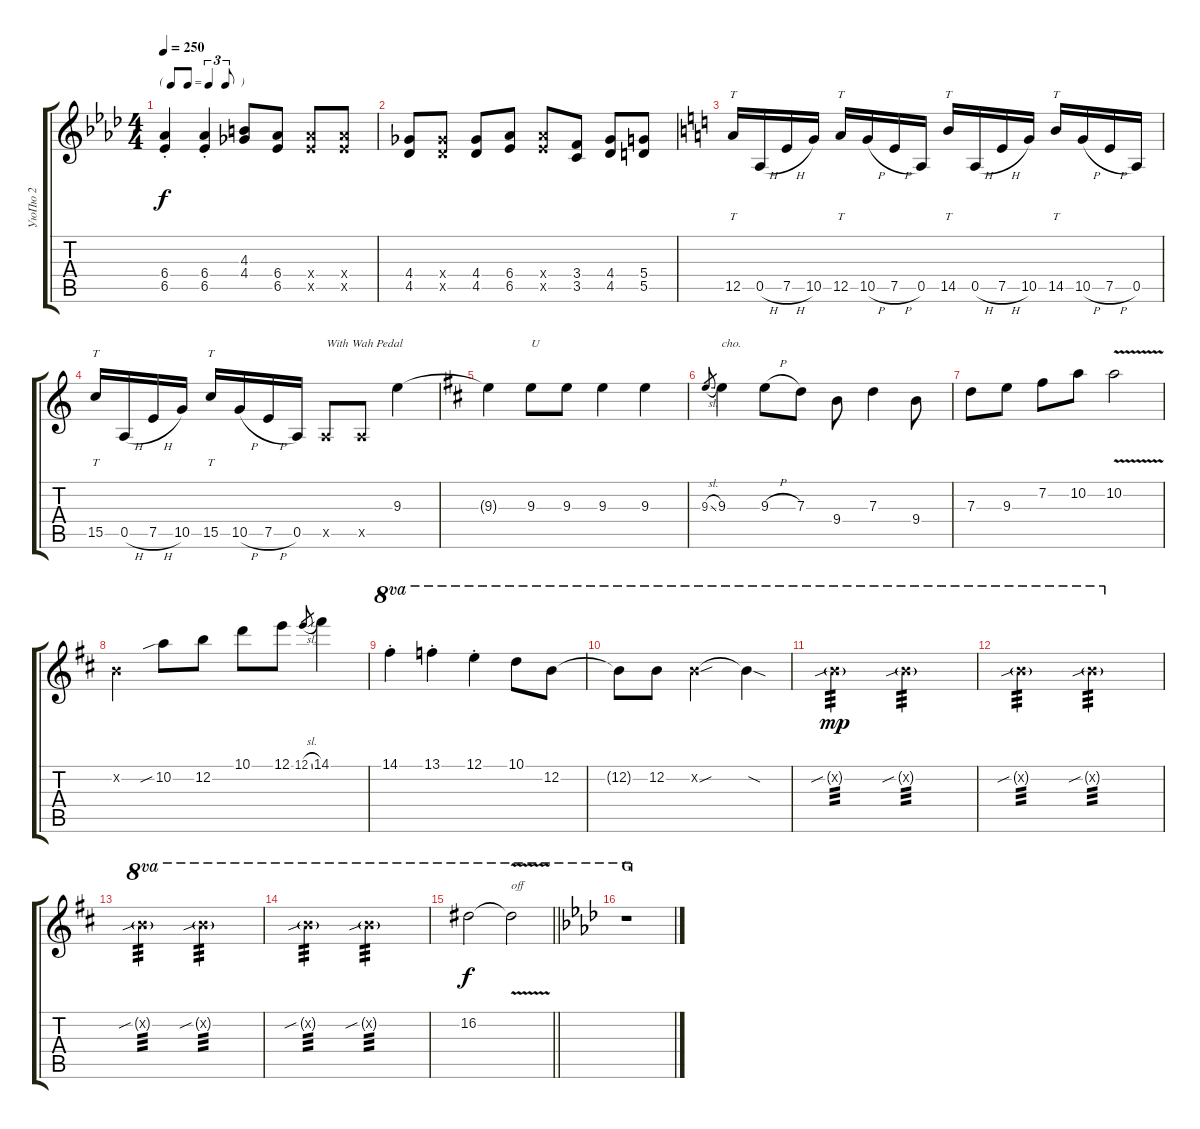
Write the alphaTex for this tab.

\track ("УюПю 2" "УюПю 2") {instrument overdrivenguitar}
\staff {score tabs}
\tuning (E4 B3 G3 D3 A2 E2) {hide}
\ts (4 4)
\tf triplet8th
\tempo 250
\clef g2
\ks ab
(6.4{st} 6.5{st}).4{dy f} (6.4{st} 6.5{st}).4 (4.3 4.4).8 (6.4 6.5).8 (6.4{x} 6.5{x}).8 (6.4{x} 6.5{x}).8 |
(4.4 4.5).8 (4.4{x} 4.5{x}).8 (4.4 4.5).8 (6.4 6.5).8 (6.4{x} 6.5{x}).8 (3.4 3.5).8 (4.4 4.5).8 (5.4 5.5).8 |
\ks c
12.5.16{tt} 0.5{h}.16 7.5{h}.16 10.5.16 12.5.16{tt} 10.5{h}.16 7.5{h}.16 0.5.16 14.5.16{tt} 0.5{h}.16 7.5{h}.16 10.5.16 14.5.16{tt} 10.5{h}.16 7.5{h}.16 0.5.16 |
15.5.16{tt} 0.5{h}.16 7.5{h}.16 10.5.16 15.5.16{tt} 10.5{h}.16 7.5{h}.16 0.5.16 0.5{x}.8{txt "With Wah Pedal"} 0.5{x}.8 9.3.4{volume 16} |
\ks d
9.3{t}.4 9.3.8{txt "U"} 9.3.8 9.3.4 9.3.4 |
9.3{sl}.8{gr} 9.3.4{txt "cho."} 9.3{h}.8 7.3.8 9.4.8 7.3.4 9.4.8 |
7.3.8 9.3.8 7.2.8 10.2.8 10.2{v}.2 |
0.2{x}.4 10.2{sib}.8 12.2.8 10.1.8 12.1.8 12.1{sl}.8{gr} 14.1.4 |
14.1{st}.4{ot 8va} 13.1{st}.4{ot 8va} 12.1{st}.4{ot 8va} 10.1.8{ot 8va} 12.2.8{ot 8va} |
12.2{t}.8{ot 8va} 12.2.8{ot 8va} 12.2{sou x}.2{ot 8va} 12.2{sod t}.4{ot 8va} |
12.2{sib g x}.2{ot 8va tp 3 dy mp} 12.2{sib g x}.2{ot 8va tp 3} |
12.2{sib g x}.2{ot 8va tp 3} 12.2{sib g x}.2{ot 8va tp 3} |
12.2{sib g x}.2{ot 8va tp 3} 12.2{sib g x}.2{ot 8va tp 3} |
12.2{sib g x}.2{ot 8va tp 3} 12.2{sib g x}.2{ot 8va tp 3} |
\barLineRight lightlight
16.2.2{ot 8va dy f} 16.2{v t}.2{ot 8va txt "off"} |
\section ("" "G")
\ks ab
r.1{ot 8va volume 12}
